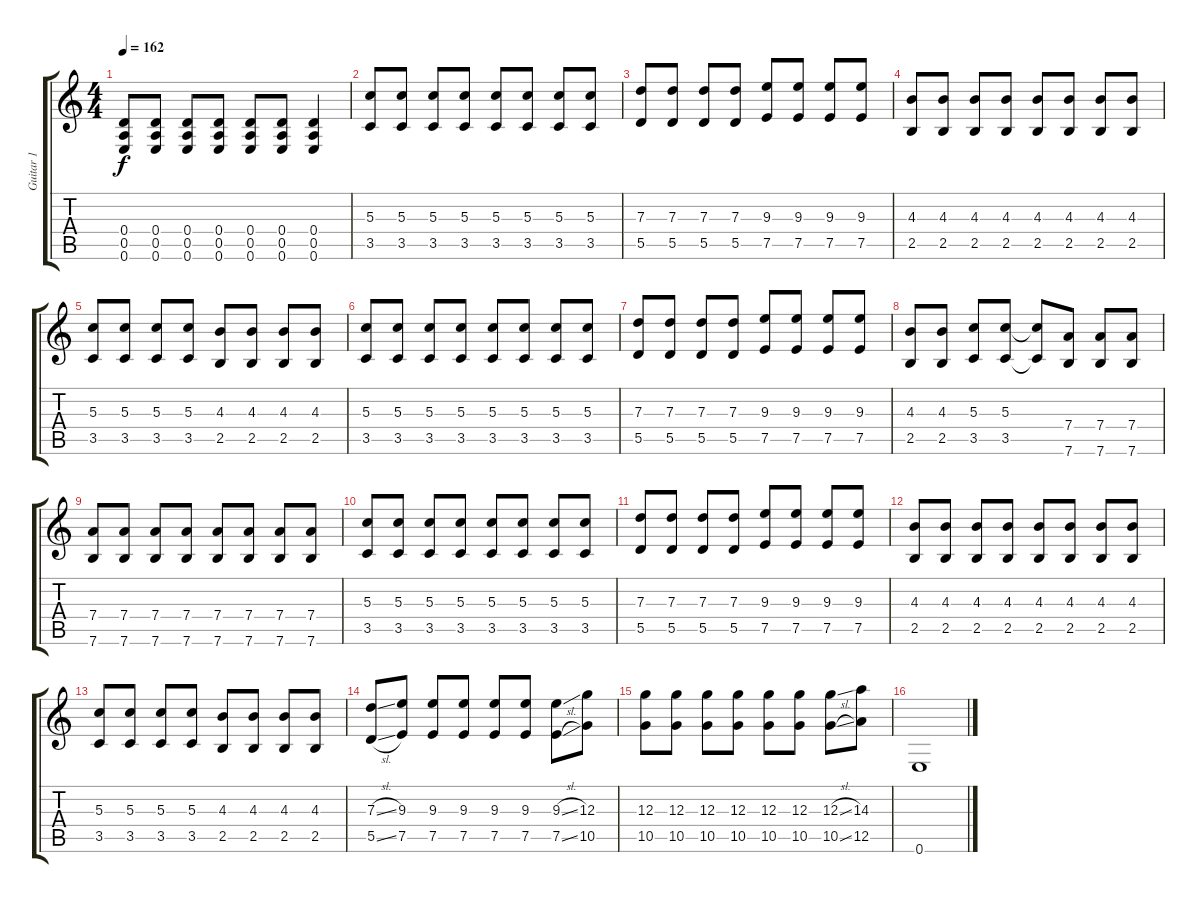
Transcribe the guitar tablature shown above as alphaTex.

\track ("Guitar 1" "Guitar 1") {instrument electricguitarclean}
\staff {score tabs}
\tuning (E4 B3 G3 D3 A2 E2) {hide}
\ts (4 4)
\tempo 162
\clef g2
\ks c
(0.4 0.5 0.6).8{dy f} (0.4 0.5 0.6).8 (0.4 0.5 0.6).8 (0.4 0.5 0.6).8 (0.4 0.5 0.6).8 (0.4 0.5 0.6).8 (0.4 0.5 0.6).4 |
(5.3 3.5).8 (5.3 3.5).8 (5.3 3.5).8 (5.3 3.5).8 (5.3 3.5).8 (5.3 3.5).8 (5.3 3.5).8 (5.3 3.5).8 |
(7.3 5.5).8 (7.3 5.5).8 (7.3 5.5).8 (7.3 5.5).8 (9.3 7.5).8 (9.3 7.5).8 (9.3 7.5).8 (9.3 7.5).8 |
(4.3 2.5).8 (4.3 2.5).8 (4.3 2.5).8 (4.3 2.5).8 (4.3 2.5).8 (4.3 2.5).8 (4.3 2.5).8 (4.3 2.5).8 |
(5.3 3.5).8 (5.3 3.5).8 (5.3 3.5).8 (5.3 3.5).8 (4.3 2.5).8 (4.3 2.5).8 (4.3 2.5).8 (4.3 2.5).8 |
(5.3 3.5).8 (5.3 3.5).8 (5.3 3.5).8 (5.3 3.5).8 (5.3 3.5).8 (5.3 3.5).8 (5.3 3.5).8 (5.3 3.5).8 |
(7.3 5.5).8 (7.3 5.5).8 (7.3 5.5).8 (7.3 5.5).8 (9.3 7.5).8 (9.3 7.5).8 (9.3 7.5).8 (9.3 7.5).8 |
(4.3 2.5).8 (4.3 2.5).8 (5.3 3.5).8 (5.3 3.5).8 (5.3{t} 3.5{t}).8 (7.4 7.6).8 (7.4 7.6).8 (7.4 7.6).8 |
(7.4 7.6).8 (7.4 7.6).8 (7.4 7.6).8 (7.4 7.6).8 (7.4 7.6).8 (7.4 7.6).8 (7.4 7.6).8 (7.4 7.6).8 |
(5.3 3.5).8 (5.3 3.5).8 (5.3 3.5).8 (5.3 3.5).8 (5.3 3.5).8 (5.3 3.5).8 (5.3 3.5).8 (5.3 3.5).8 |
(7.3 5.5).8 (7.3 5.5).8 (7.3 5.5).8 (7.3 5.5).8 (9.3 7.5).8 (9.3 7.5).8 (9.3 7.5).8 (9.3 7.5).8 |
(4.3 2.5).8 (4.3 2.5).8 (4.3 2.5).8 (4.3 2.5).8 (4.3 2.5).8 (4.3 2.5).8 (4.3 2.5).8 (4.3 2.5).8 |
(5.3 3.5).8 (5.3 3.5).8 (5.3 3.5).8 (5.3 3.5).8 (4.3 2.5).8 (4.3 2.5).8 (4.3 2.5).8 (4.3 2.5).8 |
(7.3{sl} 5.5{sl}).8 (9.3 7.5).8 (9.3 7.5).8 (9.3 7.5).8 (9.3 7.5).8 (9.3 7.5).8 (9.3{sl} 7.5{sl}).8 (12.3 10.5).8 |
(12.3 10.5).8 (12.3 10.5).8 (12.3 10.5).8 (12.3 10.5).8 (12.3 10.5).8 (12.3 10.5).8 (12.3{sl} 10.5{sl}).8 (14.3 12.5).8 |
0.6.1
